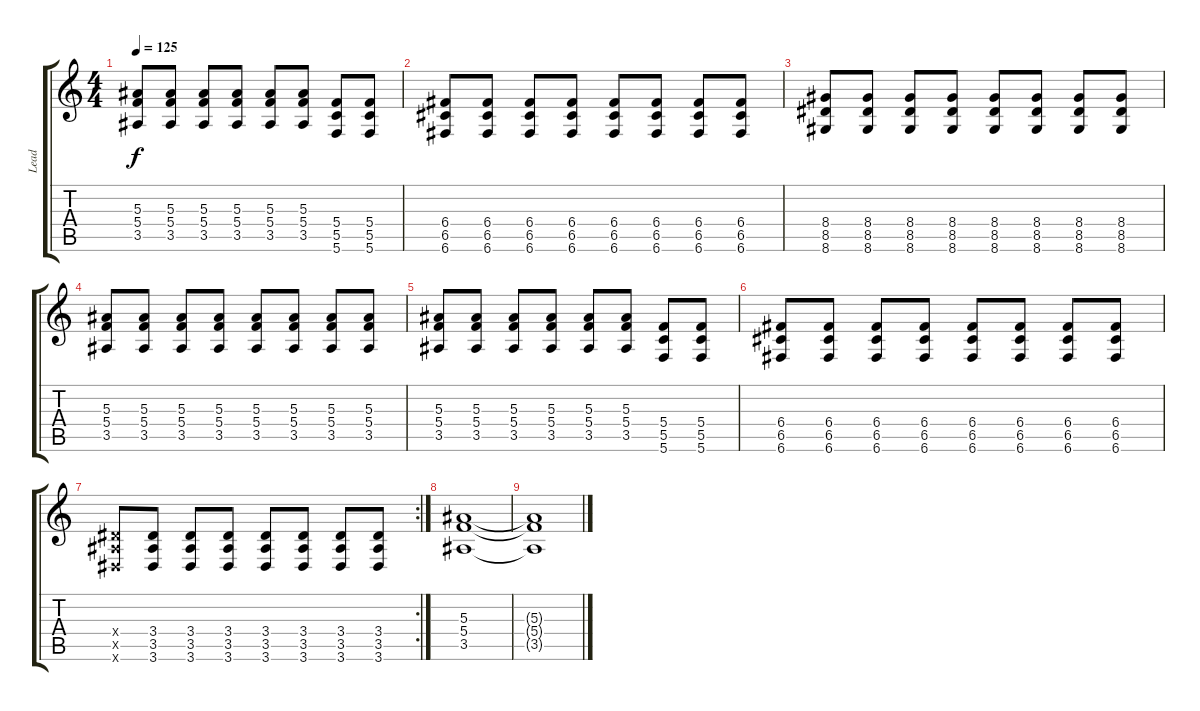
\track ("Lead" "Lead") {instrument distortionguitar}
\staff {score tabs}
\tuning (D4 A3 F3 C3 G2 C2) {hide}
\ts (4 4)
\tempo 125
\clef g2
\ks c
(5.3 5.4 3.5).8{dy f} (5.3 5.4 3.5).8 (5.3 5.4 3.5).8 (5.3 5.4 3.5).8 (5.3 5.4 3.5).8 (5.3 5.4 3.5).8 (5.4 5.5 5.6).8 (5.4 5.5 5.6).8 |
(6.4 6.5 6.6).8 (6.4 6.5 6.6).8 (6.4 6.5 6.6).8 (6.4 6.5 6.6).8 (6.4 6.5 6.6).8 (6.4 6.5 6.6).8 (6.4 6.5 6.6).8 (6.4 6.5 6.6).8 |
(8.4 8.5 8.6).8 (8.4 8.5 8.6).8 (8.4 8.5 8.6).8 (8.4 8.5 8.6).8 (8.4 8.5 8.6).8 (8.4 8.5 8.6).8 (8.4 8.5 8.6).8 (8.4 8.5 8.6).8 |
(5.3 5.4 3.5).8 (5.3 5.4 3.5).8 (5.3 5.4 3.5).8 (5.3 5.4 3.5).8 (5.3 5.4 3.5).8 (5.3 5.4 3.5).8 (5.3 5.4 3.5).8 (5.3 5.4 3.5).8 |
(5.3 5.4 3.5).8 (5.3 5.4 3.5).8 (5.3 5.4 3.5).8 (5.3 5.4 3.5).8 (5.3 5.4 3.5).8 (5.3 5.4 3.5).8 (5.4 5.5 5.6).8 (5.4 5.5 5.6).8 |
(6.4 6.5 6.6).8 (6.4 6.5 6.6).8 (6.4 6.5 6.6).8 (6.4 6.5 6.6).8 (6.4 6.5 6.6).8 (6.4 6.5 6.6).8 (6.4 6.5 6.6).8 (6.4 6.5 6.6).8 |
\rc 2
(3.4{x} 3.5{x} 3.6{x}).8 (3.4 3.5 3.6).8 (3.4 3.5 3.6).8 (3.4 3.5 3.6).8 (3.4 3.5 3.6).8 (3.4 3.5 3.6).8 (3.4 3.5 3.6).8 (3.4 3.5 3.6).8 |
(5.3 5.4 3.5).1 |
(5.3{t} 5.4{t} 3.5{t}).1
